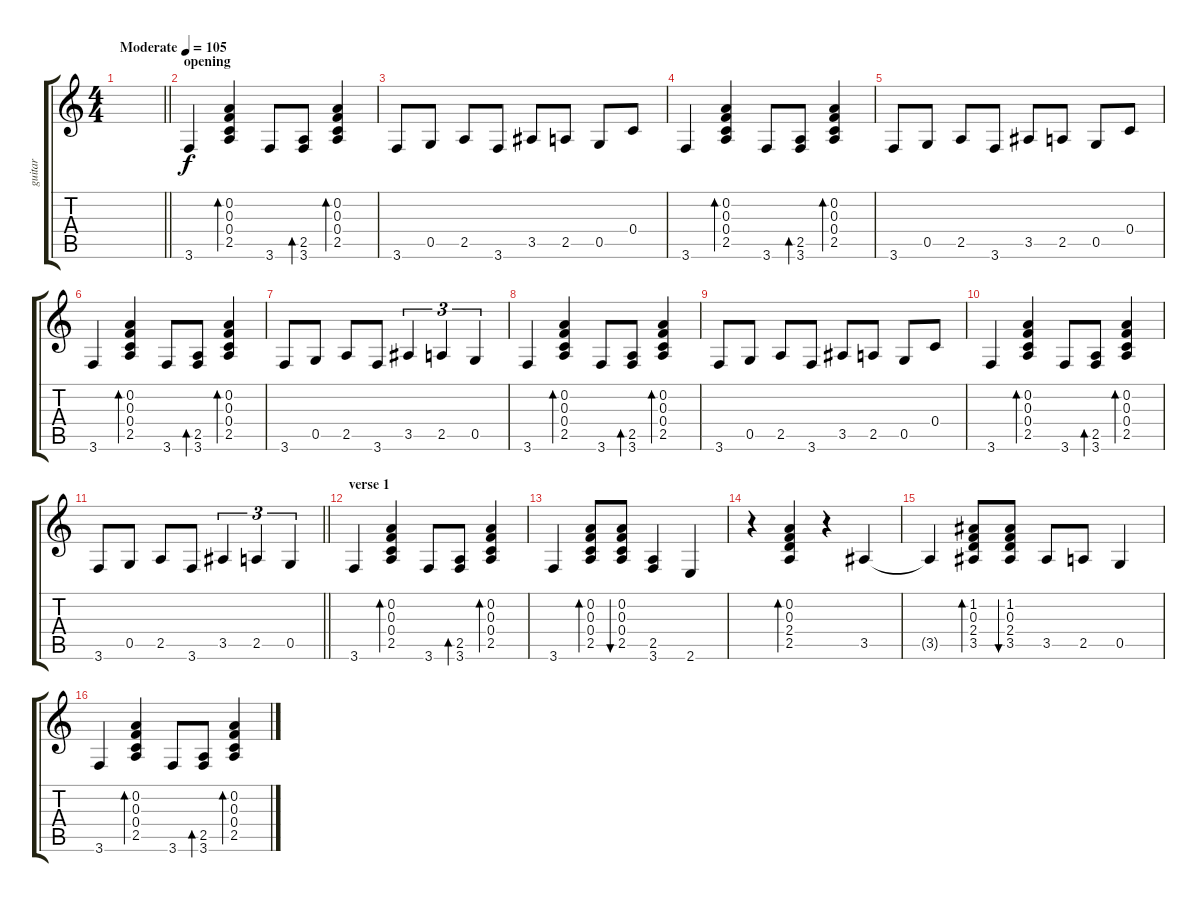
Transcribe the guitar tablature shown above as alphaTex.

\track ("guitar" "guitar") {instrument acousticguitarsteel}
\staff {score tabs}
\tuning (D4 A3 F3 C3 G2 D2) {hide}
\ts (4 4)
\tempo (105 "Moderate")
\clef g2
\barLineRight lightlight
\ks c
|
\section ("" "opening")
3.6.4 (0.2 0.3 0.4 2.5).4{bd 120} 3.6.8 (2.5 3.6).8{bd 120} (0.2 0.3 0.4 2.5).4{bd 120} |
3.6.8 0.5.8 2.5.8 3.6.8 3.5.8 2.5.8 0.5.8 0.4.8 |
3.6.4 (0.2 0.3 0.4 2.5).4{bd 120} 3.6.8 (2.5 3.6).8{bd 120} (0.2 0.3 0.4 2.5).4{bd 120} |
3.6.8 0.5.8 2.5.8 3.6.8 3.5.8 2.5.8 0.5.8 0.4.8 |
3.6.4 (0.2 0.3 0.4 2.5).4{bd 120} 3.6.8 (2.5 3.6).8{bd 120} (0.2 0.3 0.4 2.5).4{bd 120} |
3.6.8 0.5.8 2.5.8 3.6.8 3.5.4{tu (3 2)} 2.5.4{tu (3 2)} 0.5.4{tu (3 2)} |
3.6.4 (0.2 0.3 0.4 2.5).4{bd 120} 3.6.8 (2.5 3.6).8{bd 120} (0.2 0.3 0.4 2.5).4{bd 120} |
3.6.8 0.5.8 2.5.8 3.6.8 3.5.8 2.5.8 0.5.8 0.4.8 |
3.6.4 (0.2 0.3 0.4 2.5).4{bd 120} 3.6.8 (2.5 3.6).8{bd 120} (0.2 0.3 0.4 2.5).4{bd 120} |
\barLineRight lightlight
3.6.8 0.5.8 2.5.8 3.6.8 3.5.4{tu (3 2)} 2.5.4{tu (3 2)} 0.5.4{tu (3 2)} |
\section ("" "verse 1")
3.6.4 (0.2 0.3 0.4 2.5).4{bd 120} 3.6.8 (2.5 3.6).8{bd 120} (0.2 0.3 0.4 2.5).4{bd 120} |
3.6.4 (0.2 0.3 0.4 2.5).8{bd 120} (0.2 0.3 0.4 2.5).8{bu 120} (2.5 3.6).4 2.6.4 |
r.4 (0.2 0.3 2.4 2.5).4{bd 120} r.4 3.5.4 |
3.5{t}.4 (1.2 0.3 2.4 3.5).8{bd 120} (1.2 0.3 2.4 3.5).8{bu 120} 3.5.8 2.5.8 0.5.4 |
3.6.4 (0.2 0.3 0.4 2.5).4{bd 120} 3.6.8 (2.5 3.6).8{bd 120} (0.2 0.3 0.4 2.5).4{bd 120}
